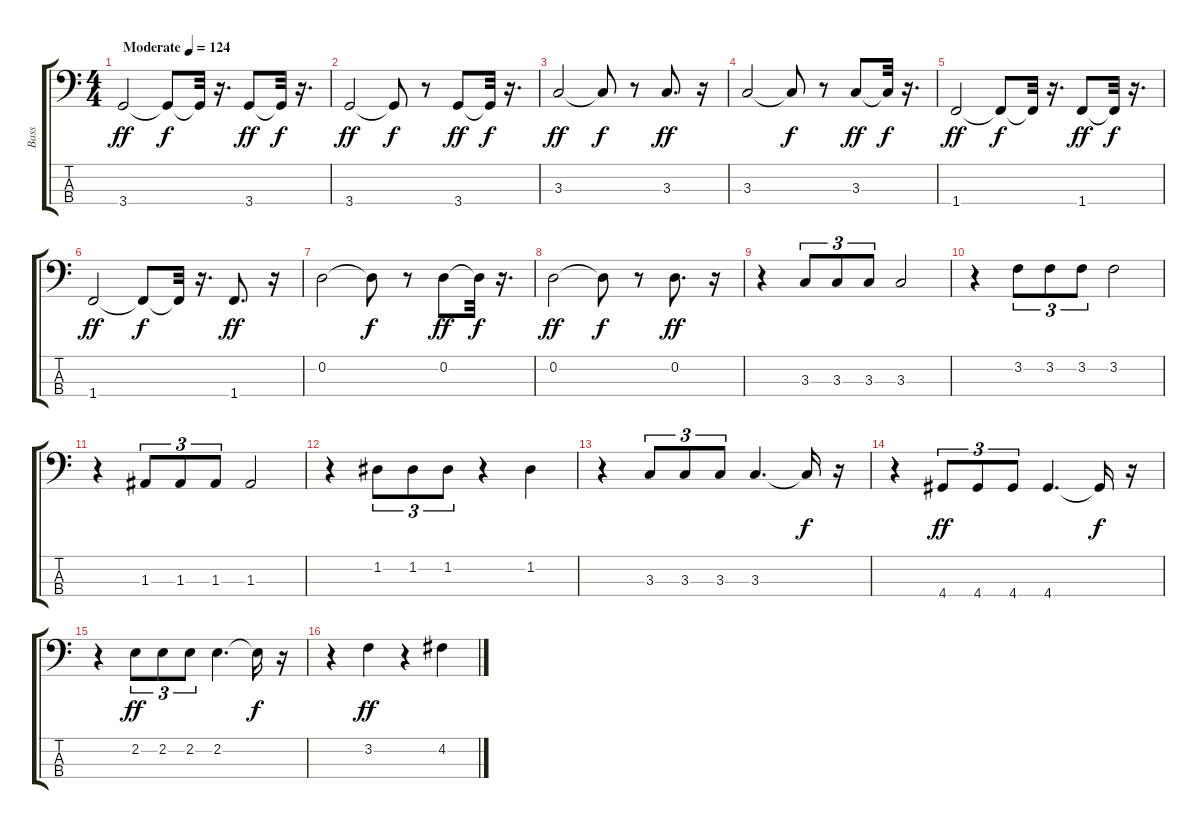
\track ("Bass" "Bass") {instrument synthbass1}
\staff {score tabs}
\tuning (G2 D2 A1 E1) {hide}
\ts (4 4)
\tempo (124 "Moderate")
\clef f4
\ks c
3.4.2{dy ff instrument synthbass1} 3.4{t}.8{dy f} 3.4{t}.32 r.16{d} 3.4.8{dy ff} 3.4{t}.32{dy f} r.16{d} |
3.4.2{dy ff} 3.4{t}.8{dy f} r.8 3.4.8{dy ff} 3.4{t}.32{dy f} r.16{d} |
3.3.2{dy ff} 3.3{t}.8{dy f} r.8 3.3.8{d dy ff} r.16 |
3.3.2 3.3{t}.8{dy f} r.8 3.3.8{dy ff} 3.3{t}.32{dy f} r.16{d} |
1.4.2{dy ff} 1.4{t}.8{dy f} 1.4{t}.32 r.16{d} 1.4.8{dy ff} 1.4{t}.32{dy f} r.16{d} |
1.4.2{dy ff} 1.4{t}.8{dy f} 1.4{t}.32 r.16{d} 1.4.8{d dy ff} r.16 |
0.2.2 0.2{t}.8{dy f} r.8 0.2.8{dy ff} 0.2{t}.32{dy f} r.16{d} |
0.2.2{dy ff} 0.2{t}.8{dy f} r.8 0.2.8{d dy ff} r.16 |
r.4 3.3.8{tu (3 2)} 3.3.8{tu (3 2)} 3.3.8{tu (3 2)} 3.3.2 |
r.4 3.2.8{tu (3 2)} 3.2.8{tu (3 2)} 3.2.8{tu (3 2)} 3.2.2 |
r.4 1.3.8{tu (3 2)} 1.3.8{tu (3 2)} 1.3.8{tu (3 2)} 1.3.2 |
r.4 1.2.8{tu (3 2)} 1.2.8{tu (3 2)} 1.2.8{tu (3 2)} r.4 1.2.4 |
r.4 3.3.8{tu (3 2)} 3.3.8{tu (3 2)} 3.3.8{tu (3 2)} 3.3.4{d} 3.3{t}.16{dy f} r.16 |
r.4 4.4.8{tu (3 2) dy ff} 4.4.8{tu (3 2)} 4.4.8{tu (3 2)} 4.4.4{d} 4.4{t}.16{dy f} r.16 |
r.4 2.2.8{tu (3 2) dy ff} 2.2.8{tu (3 2)} 2.2.8{tu (3 2)} 2.2.4{d} 2.2{t}.16{dy f} r.16 |
r.4 3.2.4{dy ff} r.4 4.2.4
